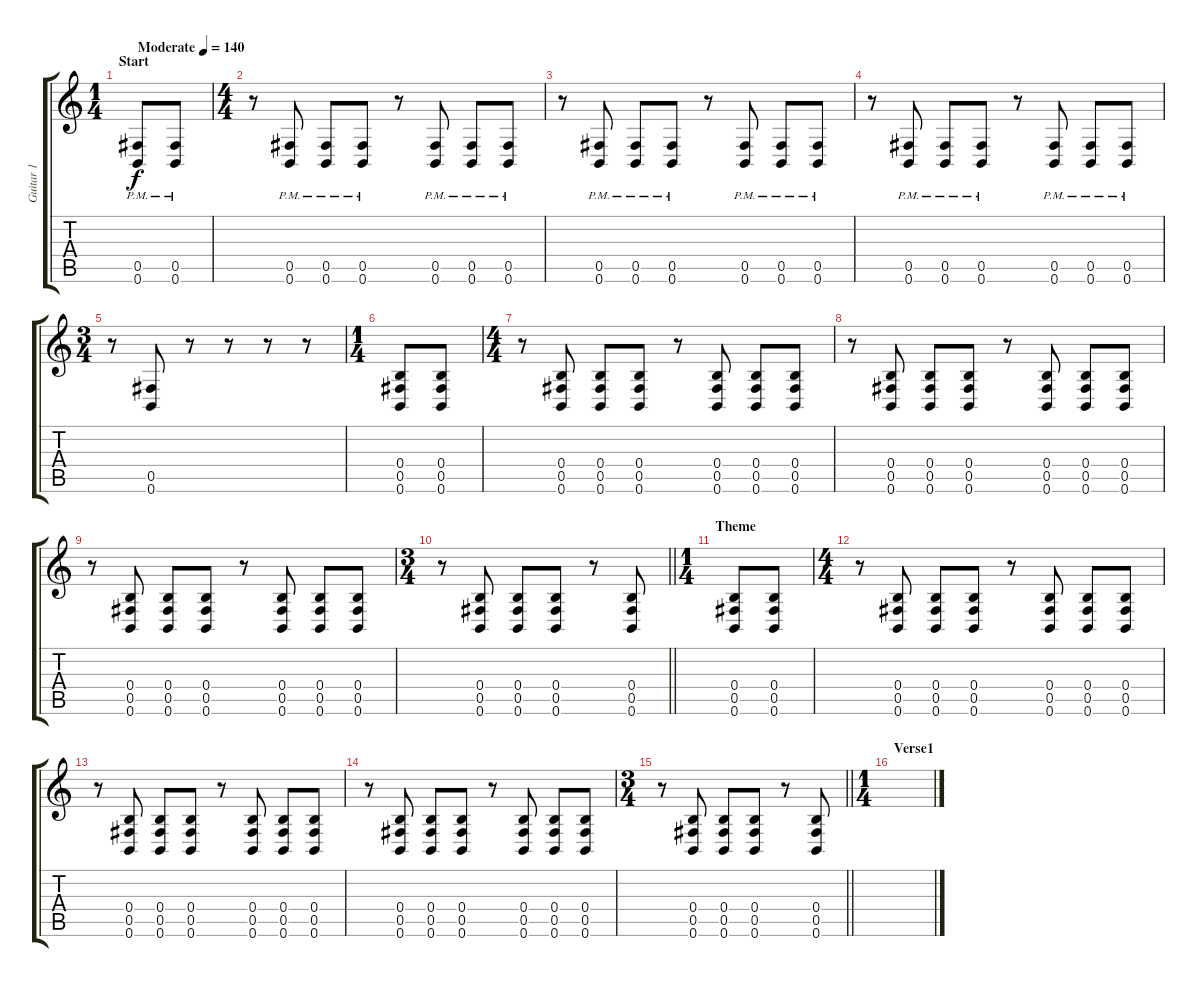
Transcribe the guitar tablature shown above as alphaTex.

\track ("Guitar 1" "Guitar 1") {instrument overdrivenguitar}
\staff {score tabs}
\tuning (B3 Ab3 E3 B2 Gb2 B1) {hide}
\ts (1 4)
\section ("" "Start")
\tempo (140 "Moderate")
\clef g2
\ks c
(0.5{pm} 0.6{pm}).8{dy f volume 9 instrument overdrivenguitar} (0.5{pm} 0.6{pm}).8 |
\ts (4 4)
r.8 (0.5{pm} 0.6{pm}).8 (0.5{pm} 0.6{pm}).8 (0.5{pm} 0.6{pm}).8 r.8 (0.5{pm} 0.6{pm}).8 (0.5{pm} 0.6{pm}).8 (0.5{pm} 0.6{pm}).8 |
r.8 (0.5{pm} 0.6{pm}).8 (0.5{pm} 0.6{pm}).8 (0.5{pm} 0.6{pm}).8 r.8 (0.5{pm} 0.6{pm}).8 (0.5{pm} 0.6{pm}).8 (0.5{pm} 0.6{pm}).8 |
r.8 (0.5{pm} 0.6{pm}).8 (0.5{pm} 0.6{pm}).8 (0.5{pm} 0.6{pm}).8 r.8 (0.5{pm} 0.6{pm}).8 (0.5{pm} 0.6{pm}).8 (0.5{pm} 0.6{pm}).8 |
\ts (3 4)
r.8 (0.5 0.6).8 r.8 r.8 r.8 r.8 |
\ts (1 4)
(0.4 0.5 0.6).8{volume 15 instrument overdrivenguitar} (0.4 0.5 0.6).8 |
\ts (4 4)
r.8 (0.4 0.5 0.6).8 (0.4 0.5 0.6).8 (0.4 0.5 0.6).8 r.8 (0.4 0.5 0.6).8 (0.4 0.5 0.6).8 (0.4 0.5 0.6).8 |
r.8 (0.4 0.5 0.6).8 (0.4 0.5 0.6).8 (0.4 0.5 0.6).8 r.8 (0.4 0.5 0.6).8 (0.4 0.5 0.6).8 (0.4 0.5 0.6).8 |
r.8 (0.4 0.5 0.6).8 (0.4 0.5 0.6).8 (0.4 0.5 0.6).8 r.8 (0.4 0.5 0.6).8 (0.4 0.5 0.6).8 (0.4 0.5 0.6).8 |
\ts (3 4)
\barLineRight lightlight
r.8 (0.4 0.5 0.6).8 (0.4 0.5 0.6).8 (0.4 0.5 0.6).8 r.8 (0.4 0.5 0.6).8 |
\ts (1 4)
\section ("" "Theme")
(0.4 0.5 0.6).8 (0.4 0.5 0.6).8 |
\ts (4 4)
r.8 (0.4 0.5 0.6).8 (0.4 0.5 0.6).8 (0.4 0.5 0.6).8 r.8 (0.4 0.5 0.6).8 (0.4 0.5 0.6).8 (0.4 0.5 0.6).8 |
r.8 (0.4 0.5 0.6).8 (0.4 0.5 0.6).8 (0.4 0.5 0.6).8 r.8 (0.4 0.5 0.6).8 (0.4 0.5 0.6).8 (0.4 0.5 0.6).8 |
r.8 (0.4 0.5 0.6).8 (0.4 0.5 0.6).8 (0.4 0.5 0.6).8 r.8 (0.4 0.5 0.6).8 (0.4 0.5 0.6).8 (0.4 0.5 0.6).8 |
\ts (3 4)
\barLineRight lightlight
r.8 (0.4 0.5 0.6).8 (0.4 0.5 0.6).8 (0.4 0.5 0.6).8 r.8 (0.4 0.5 0.6).8 |
\ts (1 4)
\section ("" "Verse1")
